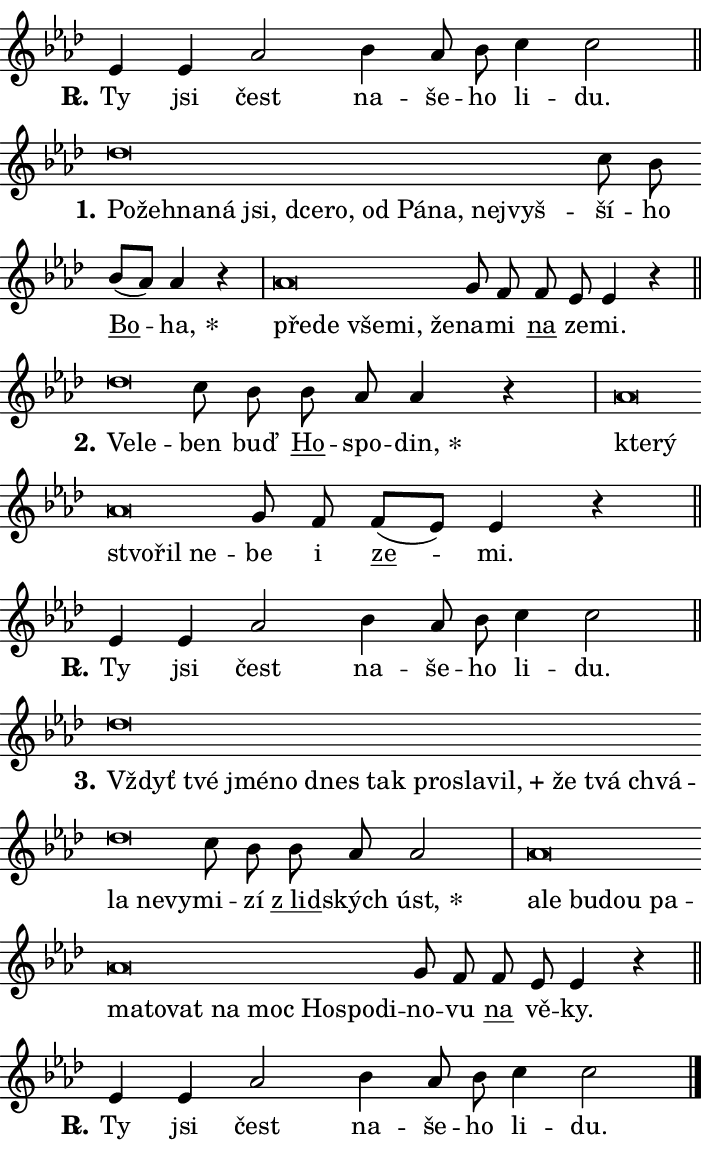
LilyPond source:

\version "2.24.0"
\header { tagline = "" }
\paper {
  indent = 0\cm
  top-margin = 0\cm
  right-margin = 0.13\cm % to fit lyric hyphens
  bottom-margin = 0\cm
  left-margin = 0\cm
  paper-width = 12\cm
  page-breaking = #ly:one-page-breaking
  system-system-spacing.basic-distance = #11
  score-system-spacing.basic-distance = #11
  ragged-last = ##f
}


%% Author: Thomas Morley
%% https://lists.gnu.org/archive/html/lilypond-user/2020-05/msg00002.html
#(define (line-position grob)
"Returns position of @var[grob} in current system:
   @code{'start}, if at first time-step
   @code{'end}, if at last time-step
   @code{'middle} otherwise
"
  (let* ((col (ly:item-get-column grob))
         (ln (ly:grob-object col 'left-neighbor))
         (rn (ly:grob-object col 'right-neighbor))
         (col-to-check-left (if (ly:grob? ln) ln col))
         (col-to-check-right (if (ly:grob? rn) rn col))
         (break-dir-left
           (and
             (ly:grob-property col-to-check-left 'non-musical #f)
             (ly:item-break-dir col-to-check-left)))
         (break-dir-right
           (and
             (ly:grob-property col-to-check-right 'non-musical #f)
             (ly:item-break-dir col-to-check-right))))
        (cond ((eqv? 1 break-dir-left) 'start)
              ((eqv? -1 break-dir-right) 'end)
              (else 'middle))))

#(define (tranparent-at-line-position vctor)
  (lambda (grob)
  "Relying on @code{line-position} select the relevant enry from @var{vctor}.
Used to determine transparency,"
    (case (line-position grob)
      ((end) (not (vector-ref vctor 0)))
      ((middle) (not (vector-ref vctor 1)))
      ((start) (not (vector-ref vctor 2))))))

noteHeadBreakVisibility =
#(define-music-function (break-visibility)(vector?)
"Makes @code{NoteHead}s transparent relying on @var{break-visibility}"
#{
  \override NoteHead.transparent =
    #(tranparent-at-line-position break-visibility)
#})

#(define delete-ledgers-for-transparent-note-heads
  (lambda (grob)
    "Reads whether a @code{NoteHead} is transparent.
If so this @code{NoteHead} is removed from @code{'note-heads} from
@var{grob}, which is supposed to be @code{LedgerLineSpanner}.
As a result ledgers are not printed for this @code{NoteHead}"
    (let* ((nhds-array (ly:grob-object grob 'note-heads))
           (nhds-list
             (if (ly:grob-array? nhds-array)
                 (ly:grob-array->list nhds-array)
                 '()))
           ;; Relies on the transparent-property being done before
           ;; Staff.LedgerLineSpanner.after-line-breaking is executed.
           ;; This is fragile ...
           (to-keep
             (remove
               (lambda (nhd)
                 (ly:grob-property nhd 'transparent #f))
               nhds-list)))
      ;; TODO find a better method to iterate over grob-arrays, similiar
      ;; to filter/remove etc for lists
      ;; For now rebuilt from scratch
      (set! (ly:grob-object grob 'note-heads)  '())
      (for-each
        (lambda (nhd)
          (ly:pointer-group-interface::add-grob grob 'note-heads nhd))
        to-keep))))

squashNotes = {
  \override NoteHead.X-extent = #'(-0.2 . 0.2)
  \override NoteHead.Y-extent = #'(-0.75 . 0)
  \override NoteHead.stencil =
    #(lambda (grob)
       (let ((pos (ly:grob-property grob 'staff-position)))
         (begin
           (if (< pos -7) (display "ERROR: Lower brevis then expected\n") (display ""))
           (if (<= pos -6) ly:text-interface::print ly:note-head::print))))
}
unSquashNotes = {
  \revert NoteHead.X-extent
  \revert NoteHead.Y-extent
  \revert NoteHead.stencil
}

hideNotes = \noteHeadBreakVisibility #begin-of-line-visible
unHideNotes = \noteHeadBreakVisibility #all-visible

% work-around for resetting accidentals
% https://lilypond.org/doc/v2.23/Documentation/notation/displaying-rhythms#unmetered-music
cadenzaMeasure = {
  \cadenzaOff
  \partial 1024 s1024
  \cadenzaOn
}

#(define-markup-command (accent layout props text) (markup?)
  "Underline accented syllable"
  (interpret-markup layout props
    #{\markup \override #'(offset . 4.3) \underline { #text }#}))

responsum = \markup \concat {
  "R" \hspace #-1.05 \path #0.1 #'((moveto 0 0.07) (lineto 0.9 0.8)) \hspace #0.05 "."
}

spaceSize = #0.6828661417322834 % exact space size for TeX Gyre Schola

\layout {
  \context {
    \Staff
    \remove "Time_signature_engraver"
    \override LedgerLineSpanner.after-line-breaking = #delete-ledgers-for-transparent-note-heads
  }
  \context {
    \Lyrics {
      \override LyricSpace.minimum-distance = \spaceSize
      \override LyricText.font-name = #"TeX Gyre Schola"
      \override LyricText.font-size = 1
      \override StanzaNumber.font-name = #"TeX Gyre Schola Bold"
      \override StanzaNumber.font-size = 1
    }
  }
  \context {
    \Score 
    \override NoteHead.text =
      #(lambda (grob) 
        (let ((pos (ly:grob-property grob 'staff-position)))
          #{\markup {
            \combine
              \halign #-0.55 \raise #(if (= pos -6) 0 0.5) \override #'(thickness . 2) \draw-line #'(3.2 . 0)
              \musicglyph "noteheads.sM1"
          }#}))
  }
}

% magnetic-lyrics.ily
%
%   written by
%     Jean Abou Samra <jean@abou-samra.fr>
%     Werner Lemberg <wl@gnu.org>
%
%   adapted by
%     Jiri Hon <jiri.hon@gmail.com>
%
% Version 2022-Apr-15

% https://www.mail-archive.com/lilypond-user@gnu.org/msg149350.html

#(define (Left_hyphen_pointer_engraver context)
   "Collect syllable-hyphen-syllable occurrences in lyrics and store
them in properties.  This engraver only looks to the left.  For
example, if the lyrics input is @code{foo -- bar}, it does the
following.

@itemize @bullet
@item
Set the @code{text} property of the @code{LyricHyphen} grob between
@q{foo} and @q{bar} to @code{foo}.

@item
Set the @code{left-hyphen} property of the @code{LyricText} grob with
text @q{foo} to the @code{LyricHyphen} grob between @q{foo} and
@q{bar}.
@end itemize

Use this auxiliary engraver in combination with the
@code{lyric-@/text::@/apply-@/magnetic-@/offset!} hook."
   (let ((hyphen #f)
         (text #f))
     (make-engraver
      (acknowledgers
       ((lyric-syllable-interface engraver grob source-engraver)
        (set! text grob)))
      (end-acknowledgers
       ((lyric-hyphen-interface engraver grob source-engraver)
        ;(when (not (grob::has-interface grob 'lyric-space-interface))
          (set! hyphen grob)));)
      ((stop-translation-timestep engraver)
       (when (and text hyphen)
         (ly:grob-set-object! text 'left-hyphen hyphen))
       (set! text #f)
       (set! hyphen #f)))))

#(define (lyric-text::apply-magnetic-offset! grob)
   "If the space between two syllables is less than the value in
property @code{LyricText@/.details@/.squash-threshold}, move the right
syllable to the left so that it gets concatenated with the left
syllable.

Use this function as a hook for
@code{LyricText@/.after-@/line-@/breaking} if the
@code{Left_@/hyphen_@/pointer_@/engraver} is active."
   (let ((hyphen (ly:grob-object grob 'left-hyphen #f)))
     (when hyphen
       (let ((left-text (ly:spanner-bound hyphen LEFT)))
         (when (grob::has-interface left-text 'lyric-syllable-interface)
           (let* ((common (ly:grob-common-refpoint grob left-text X))
                  (this-x-ext (ly:grob-extent grob common X))
                  (left-x-ext
                   (begin
                     ;; Trigger magnetism for left-text.
                     (ly:grob-property left-text 'after-line-breaking)
                     (ly:grob-extent left-text common X)))
                  ;; `delta` is the gap width between two syllables.
                  (delta (- (interval-start this-x-ext)
                            (interval-end left-x-ext)))
                  (details (ly:grob-property grob 'details))
                  (threshold (assoc-get 'squash-threshold details 0.2)))
             (when (< delta threshold)
               (let* (;; We have to manipulate the input text so that
                      ;; ligatures crossing syllable boundaries are not
                      ;; disabled.  For languages based on the Latin
                      ;; script this is essentially a beautification.
                      ;; However, for non-Western scripts it can be a
                      ;; necessity.
                      (lt (ly:grob-property left-text 'text))
                      (rt (ly:grob-property grob 'text))
                      (is-space (grob::has-interface hyphen 'lyric-space-interface))
                      (space (if is-space " " ""))
                      (extra-delta (if is-space spaceSize 0))
                      ;; Append new syllable.
                      (ltrt-space (if (and (string? lt) (string? rt))
                                (string-append lt space rt)
                                (make-concat-markup (list lt space rt))))
                      ;; Right-align `ltrt` to the right side.
                      (ltrt-space-markup (grob-interpret-markup
                               grob
                               (make-translate-markup
                                (cons (interval-length this-x-ext) 0)
                                (make-right-align-markup ltrt-space)))))
                 (begin
                   ;; Don't print `left-text`.
                   (ly:grob-set-property! left-text 'stencil #f)
                   ;; Set text and stencil (which holds all collected
                   ;; syllables so far) and shift it to the left.
                   (ly:grob-set-property! grob 'text ltrt-space)
                   (ly:grob-set-property! grob 'stencil ltrt-space-markup)
                   (ly:grob-translate-axis! grob (- (- delta extra-delta)) X))))))))))


#(define (lyric-hyphen::displace-bounds-first grob)
   ;; Make very sure this callback isn't triggered too early.
   (let ((left (ly:spanner-bound grob LEFT))
         (right (ly:spanner-bound grob RIGHT)))
     (ly:grob-property left 'after-line-breaking)
     (ly:grob-property right 'after-line-breaking)
     (ly:lyric-hyphen::print grob)))

squashThreshold = #0.4

\layout {
  \context {
    \Lyrics
    \consists #Left_hyphen_pointer_engraver
    \override LyricText.after-line-breaking =
      #lyric-text::apply-magnetic-offset!
    \override LyricHyphen.stencil = #lyric-hyphen::displace-bounds-first
    \override LyricText.details.squash-threshold = \squashThreshold
    \override LyricHyphen.minimum-distance = 0
    \override LyricHyphen.minimum-length = \squashThreshold
  }
}

squashText = \override LyricText.details.squash-threshold = 9999
unSquashText = \override LyricText.details.squash-threshold = \squashThreshold

leftText = \override LyricText.self-alignment-X = #LEFT
unLeftText = \revert LyricText.self-alignment-X

starOffset = #(lambda (grob) 
                (let ((x_offset (ly:self-alignment-interface::aligned-on-x-parent grob)))
                  (if (= x_offset 0) 0 (+ x_offset 1.2))))

star = #(define-music-function (syllable)(string?)
"Append star separator at the end of a syllable"
#{
  \once \override LyricText.X-offset = #starOffset
  \lyricmode { \markup {
    #syllable
    \override #'((font-name . "TeX Gyre Schola Bold")) \hspace #0.2 \lower #0.65 \larger "*"
  } }
#})

starAccent = #(define-music-function (syllable)(string?)
"Append star separator at the end of a syllable and make accent"
#{
  \once \override LyricText.X-offset = #starOffset
  \lyricmode { \markup {
    \accent #syllable
    \override #'((font-name . "TeX Gyre Schola Bold")) \hspace #0.2 \lower #0.65 \larger "*"
  } }
#})

breath = #(define-music-function (syllable)(string?)
"Append breathing indicator at the end of a syllable"
#{
  \lyricmode { \markup { #syllable "+" } }
#})

optionalBreath = #(define-music-function (syllable)(string?)
"Append optional breathing indicator at the end of a syllable"
#{
  \lyricmode { \markup { #syllable "(+)" } }
#})


\score {
    <<
        \new Voice = "melody" { \cadenzaOn \key as \major \relative { es'4 es as2 \bar "" bes4 as8 bes \bar "" c4 c2 \cadenzaMeasure \bar "||" \break } }
        \new Lyrics \lyricsto "melody" { \lyricmode { \set stanza = \responsum
Ty jsi čest na -- še -- ho li -- du. } }
    >>
    \layout {}
}

\score {
    <<
        \new Voice = "melody" { \cadenzaOn \key as \major \relative { \squashNotes des''\breve*1/16 \hideNotes \breve*1/16 \bar "" \breve*1/16 \bar "" \breve*1/16 \bar "" \breve*1/16 \bar "" \breve*1/16 \bar "" \breve*1/16 \bar "" \breve*1/16 \bar "" \breve*1/16 \bar "" \breve*1/16 \bar "" \breve*1/16 \breve*1/16 \bar "" \unHideNotes \unSquashNotes c8 bes \bar "" bes[( as)] as4 r \cadenzaMeasure \bar "|" \squashNotes as\breve*1/16 \hideNotes \breve*1/16 \bar "" \breve*1/16 \bar "" \breve*1/16 \breve*1/16 \bar "" \unHideNotes \unSquashNotes g8 f \bar "" f es es4 r \cadenzaMeasure \bar "||" \break } }
        \new Lyrics \lyricsto "melody" { \lyricmode { \set stanza = "1."
\leftText Po -- \squashText žeh -- na -- ná jsi, dce -- ro, od Pá -- na, nej -- vyš -- \unLeftText \unSquashText ší -- ho \markup \accent Bo -- \star ha, \leftText pře -- \squashText de vše -- mi, že -- \unLeftText \unSquashText na -- mi \markup \accent na ze -- mi. } }
    >>
    \layout {}
}

\score {
    <<
        \new Voice = "melody" { \cadenzaOn \key as \major \relative { \squashNotes des''\breve*1/16 \hideNotes \breve*1/16 \bar "" \unHideNotes \unSquashNotes c8 bes \bar "" bes as as4 r \cadenzaMeasure \bar "|" \squashNotes as\breve*1/16 \hideNotes \breve*1/16 \bar "" \breve*1/16 \bar "" \breve*1/16 \breve*1/16 \bar "" \unHideNotes \unSquashNotes g8 f \bar "" f[( es)] es4 r \cadenzaMeasure \bar "||" \break } }
        \new Lyrics \lyricsto "melody" { \lyricmode { \set stanza = "2."
\leftText Ve -- \squashText le -- \unLeftText \unSquashText ben buď \markup \accent Ho -- spo -- \star din, \leftText kte -- \squashText rý stvo -- řil ne -- \unLeftText \unSquashText be i \markup \accent ze -- mi. } }
    >>
    \layout {}
}

\score {
    <<
        \new Voice = "melody" { \cadenzaOn \key as \major \relative { es'4 es as2 \bar "" bes4 as8 bes \bar "" c4 c2 \cadenzaMeasure \bar "||" \break } }
        \new Lyrics \lyricsto "melody" { \lyricmode { \set stanza = \responsum
Ty jsi čest na -- še -- ho li -- du. } }
    >>
    \layout {}
}

\score {
    <<
        \new Voice = "melody" { \cadenzaOn \key as \major \relative { \squashNotes des''\breve*1/16 \hideNotes \breve*1/16 \bar "" \breve*1/16 \bar "" \breve*1/16 \bar "" \breve*1/16 \bar "" \breve*1/16 \bar "" \breve*1/16 \bar "" \breve*1/16 \bar "" \breve*1/16 \bar "" \breve*1/16 \bar "" \breve*1/16 \bar "" \breve*1/16 \bar "" \breve*1/16 \bar "" \breve*1/16 \breve*1/16 \bar "" \unHideNotes \unSquashNotes c8 bes \bar "" bes as as2 \cadenzaMeasure \bar "|" \squashNotes as\breve*1/16 \hideNotes \breve*1/16 \bar "" \breve*1/16 \bar "" \breve*1/16 \bar "" \breve*1/16 \bar "" \breve*1/16 \bar "" \breve*1/16 \bar "" \breve*1/16 \bar "" \breve*1/16 \bar "" \breve*1/16 \bar "" \breve*1/16 \bar "" \breve*1/16 \breve*1/16 \bar "" \unHideNotes \unSquashNotes g8 f \bar "" f es es4 r \cadenzaMeasure \bar "||" \break } }
        \new Lyrics \lyricsto "melody" { \lyricmode { \set stanza = "3."
\leftText Vždyť \squashText tvé jmé -- no dnes tak pro -- sla -- \breath "vil," že tvá chvá -- la ne -- vy -- \unLeftText \unSquashText mi -- zí \markup \accent "z lid" -- ských \star úst, \leftText a -- \squashText le bu -- dou pa -- ma -- to -- vat na moc Ho -- spo -- di -- \unLeftText \unSquashText no -- vu \markup \accent na vě -- ky. } }
    >>
    \layout {}
}

\score {
    <<
        \new Voice = "melody" { \cadenzaOn \key as \major \relative { es'4 es as2 \bar "" bes4 as8 bes \bar "" c4 c2 \cadenzaMeasure \bar "||" \break } \bar "|." }
        \new Lyrics \lyricsto "melody" { \lyricmode { \set stanza = \responsum
Ty jsi čest na -- še -- ho li -- du. } }
    >>
    \layout {}
}
